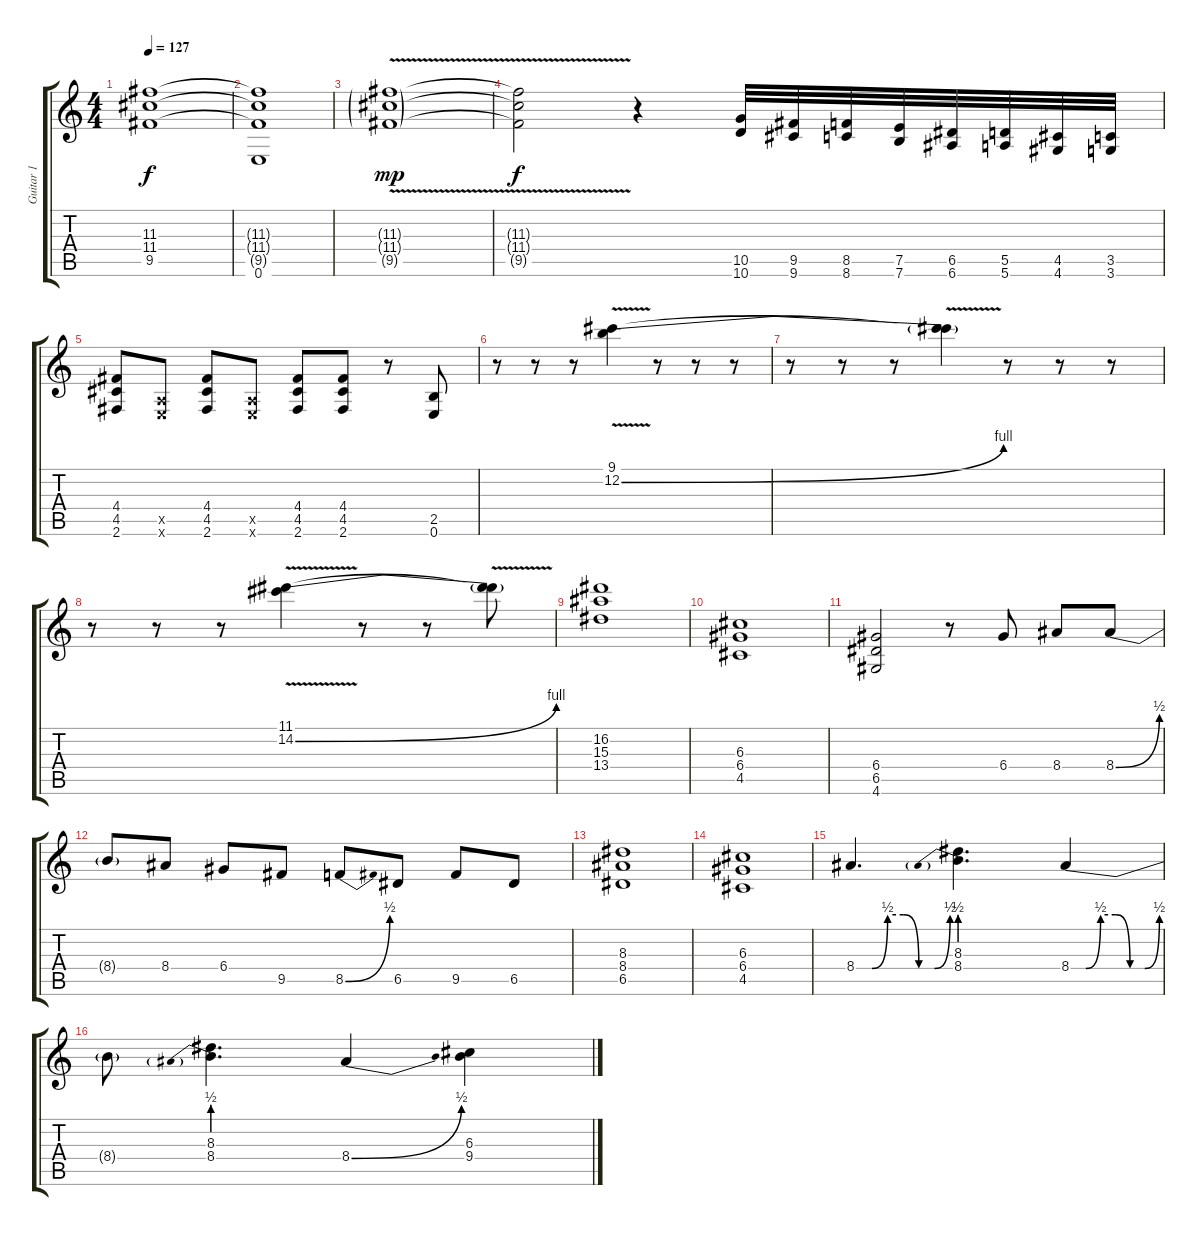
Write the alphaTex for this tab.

\track ("Guitar 1" "Guitar 1") {instrument distortionguitar}
\staff {score tabs}
\tuning (E4 B3 G3 D3 A2 E2) {hide}
\ts (4 4)
\tempo 127
\clef g2
\ks c
(11.3 11.4 9.5).1{dy f} |
(11.3{t} 11.4{t} 9.5{t} 0.6).1 |
(11.3{v g} 11.4{v g} 9.5{v g}).1{dy mp} |
(11.3{t} 11.4{t} 9.5{t}).2{dy f} r.4 (10.5 10.6).32 (9.5 9.6).32 (8.5 8.6).32 (7.5 7.6).32 (6.5 6.6).32 (5.5 5.6).32 (4.5 4.6).32 (3.5 3.6).32 |
(4.4 4.5 2.6).8 (0.5{x} 0.6{x}).8 (4.4 4.5 2.6).8 (0.5{x} 0.6{x}).8 (4.4 4.5 2.6).8 (4.4 4.5 2.6).8 r.8 (2.5 0.6).8 |
r.8 r.8 r.8 (9.1 12.2{be (bend 0 0 60 4) v}).4 r.8 r.8 r.8 |
r.8 r.8 r.8 (9.1{t} 12.2{t}).4 r.8 r.8 r.8 |
r.8 r.8 r.8 (11.1 14.2{be (bend 0 0 60 4) v}).4 r.8 r.8 (11.1{t} 14.2{t}).8 |
(16.2 15.3 13.4).1 |
(6.3 6.4 4.5).1 |
(6.4 6.5 4.6).2 r.8 6.4.8 8.4.8 8.4{be (bend 0 0 60 2)}.8 |
8.4{t}.8 8.4.8 6.4.8 9.5.8 8.5{be (bend 0 0 60 2)}.8 6.5.8 9.5.8 6.5.8 |
(8.3 8.4 6.5).1 |
(6.3 6.4 4.5).1 |
8.4{be (custom 0 0 10 0 20 2 30 2 40 0 50 0 60 2)}.4{d} (8.3 8.4{be (prebend 0 2 60 2)}).4{d} 8.4{be (custom 0 0 10 0 20 2 30 2 40 0 50 0 60 2)}.4 |
8.4{t}.8 (8.3 8.4{be (prebend 0 2 60 2)}).4{d} 8.4{be (bend 0 0 60 2)}.4 (6.3 9.4).4
